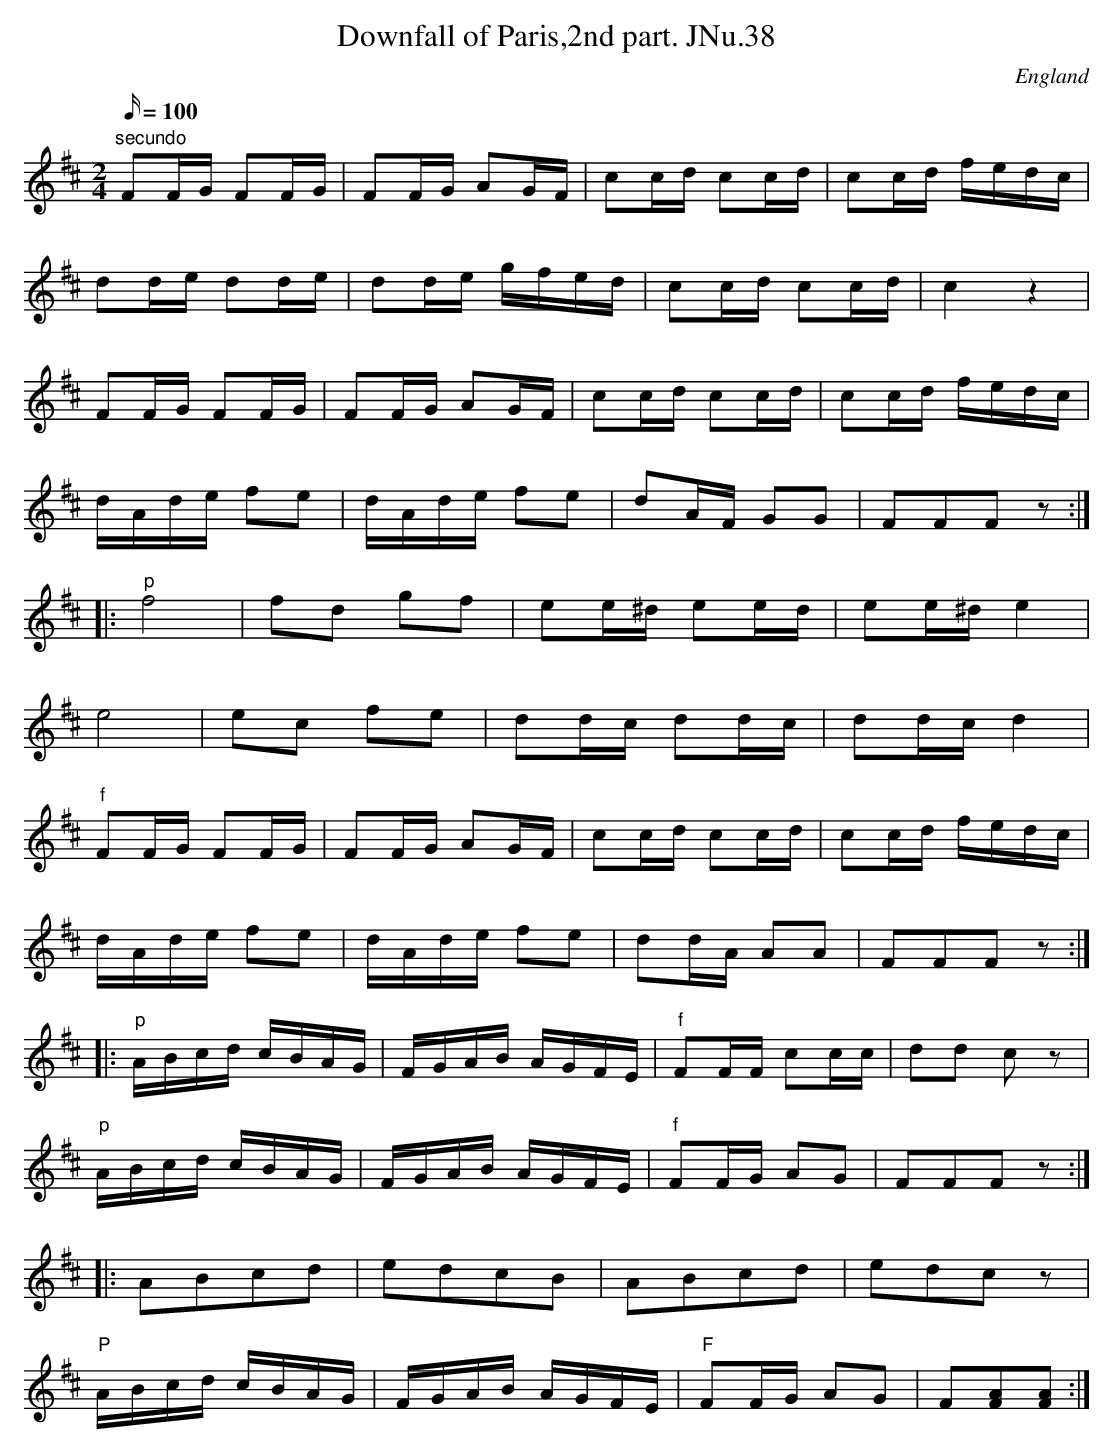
X:1
T:Downfall of Paris,2nd part. JNu.38
M:2/4
Q:100
O:England
K:D
"secundo"F2FG F2FG|F2FG A2GF|c2cd c2cd|c2cd fedc|!
d2de d2de|d2de gfed|c2cd c2cd|c4z4|!
F2FG F2FG|F2FG A2GF|c2cd c2cd|c2cd fedc|!
dAde f2e2|dAde f2e2|d2AF G2G2|F2F2F2z2::!
"p"f8|f2d2 g2f2|e2e^d e2ed|e2e^d e4|!
e8|e2c2 f2e2|d2dc d2dc|d2dcd4|!
"f"F2FG F2FG|F2FG A2GF|c2cd c2cd|c2cd fedc|!
dAde f2e2|dAde f2e2|d2dA A2A2|F2F2F2z2::!
"p"ABcd cBAG|FGAB AGFE|"f"F2FF c2cc|d2d2 c2z2|!
"p"ABcd cBAG|FGAB AGFE|"f"F2FG A2G2|F2F2F2z2::!
A2B2c2d2|e2d2c2B2|A2B2c2d2|e2d2c2z2|!
"P"ABcd cBAG|FGAB AGFE|"F"F2FG A2G2|F2[F2A2][F2A2]:|]
